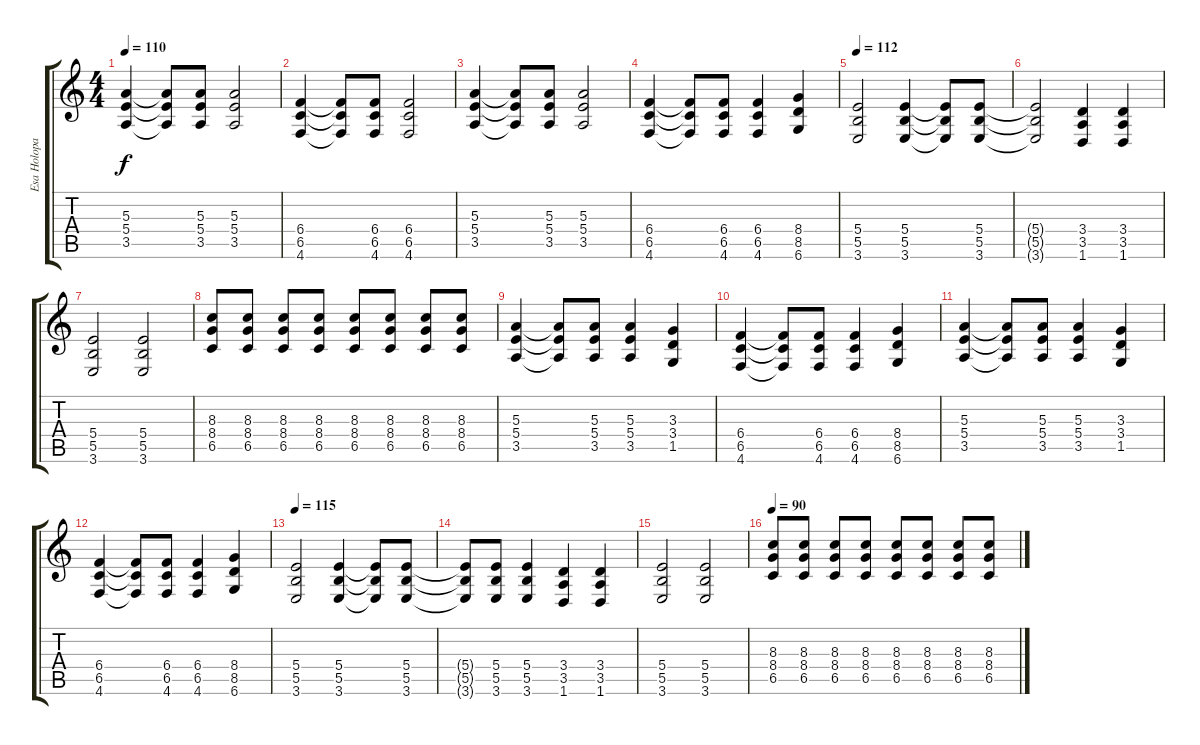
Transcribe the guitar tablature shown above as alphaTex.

\track ("Esa Holopainen" "Esa Holopa") {instrument distortionguitar}
\staff {score tabs}
\tuning (Db4 Ab3 E3 B2 Gb2 Db2) {hide}
\ts (4 4)
\tempo 110
\clef g2
\ks c
(5.3 5.4 3.5).4{dy f balance 16} (5.3{t} 5.4{t} 3.5{t}).8 (5.3 5.4 3.5).8 (5.3 5.4 3.5).2 |
(6.4 6.5 4.6).4 (6.4{t} 6.5{t} 4.6{t}).8 (6.4 6.5 4.6).8 (6.4 6.5 4.6).2 |
(5.3 5.4 3.5).4 (5.3{t} 5.4{t} 3.5{t}).8 (5.3 5.4 3.5).8 (5.3 5.4 3.5).2 |
(6.4 6.5 4.6).4 (6.4{t} 6.5{t} 4.6{t}).8 (6.4 6.5 4.6).8 (6.4 6.5 4.6).4 (8.4 8.5 6.6).4 |
\tempo 112
(5.4 5.5 3.6).2 (5.4 5.5 3.6).4 (5.4{t} 5.5{t} 3.6{t}).8 (5.4 5.5 3.6).8 |
(5.4{t} 5.5{t} 3.6{t}).2 (3.4 3.5 1.6).4 (3.4 3.5 1.6).4 |
(5.4 5.5 3.6).2 (5.4 5.5 3.6).2 |
(8.3 8.4 6.5).8 (8.3 8.4 6.5).8 (8.3 8.4 6.5).8 (8.3 8.4 6.5).8 (8.3 8.4 6.5).8 (8.3 8.4 6.5).8 (8.3 8.4 6.5).8 (8.3 8.4 6.5).8 |
(5.3 5.4 3.5).4 (5.3{t} 5.4{t} 3.5{t}).8 (5.3 5.4 3.5).8 (5.3 5.4 3.5).4 (3.3 3.4 1.5).4 |
(6.4 6.5 4.6).4 (6.4{t} 6.5{t} 4.6{t}).8 (6.4 6.5 4.6).8 (6.4 6.5 4.6).4 (8.4 8.5 6.6).4 |
(5.3 5.4 3.5).4 (5.3{t} 5.4{t} 3.5{t}).8 (5.3 5.4 3.5).8 (5.3 5.4 3.5).4 (3.3 3.4 1.5).4 |
(6.4 6.5 4.6).4 (6.4{t} 6.5{t} 4.6{t}).8 (6.4 6.5 4.6).8 (6.4 6.5 4.6).4 (8.4 8.5 6.6).4 |
\tempo 115
(5.4 5.5 3.6).2 (5.4 5.5 3.6).4 (5.4{t} 5.5{t} 3.6{t}).8 (5.4 5.5 3.6).8 |
(5.4{t} 5.5{t} 3.6{t}).8 (5.4 5.5 3.6).8 (5.4 5.5 3.6).4 (3.4 3.5 1.6).4 (3.4 3.5 1.6).4 |
(5.4 5.5 3.6).2 (5.4 5.5 3.6).2 |
\tempo 90
(8.3 8.4 6.5).8 (8.3 8.4 6.5).8 (8.3 8.4 6.5).8 (8.3 8.4 6.5).8 (8.3 8.4 6.5).8 (8.3 8.4 6.5).8 (8.3 8.4 6.5).8 (8.3 8.4 6.5).8
